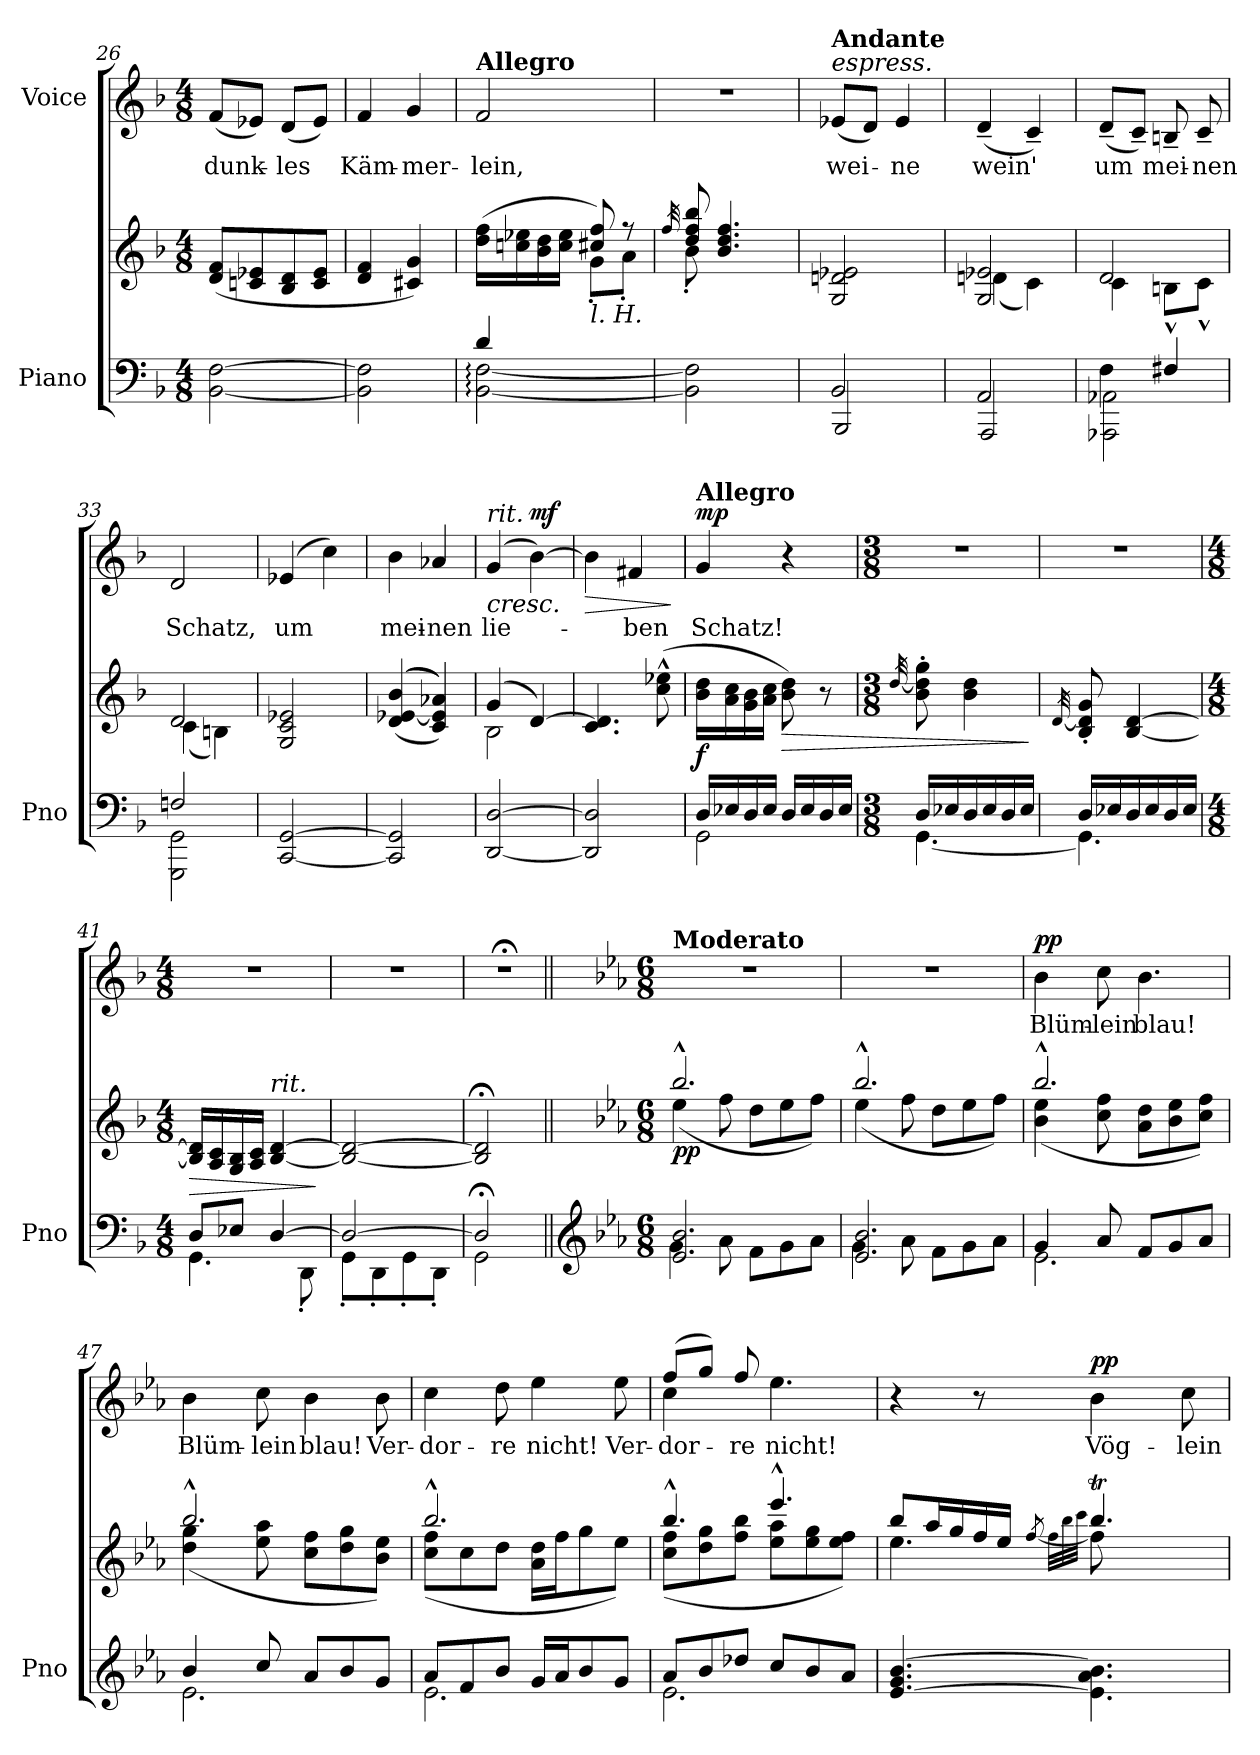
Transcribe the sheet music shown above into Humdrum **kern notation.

**kern	**kern	**dynam	**kern	**text	**dynam
*part2	*part2	*part2	*part1	*part1	*part1
*staff3	*staff2	*staff2/3	*staff1	*staff1	*staff1
*I"Piano	*	*	*I"Voice	*	*
*I'Pno	*	*	*	*	*
*clefF4	*clefG2	*	*clefG2	*	*
*k[b-]	*k[b-]	*	*k[b-]	*	*
*M4/8	*M4/8	*	*M4/8	*	*
=26	=26	=26	=26	=26	=26
!	!	!	!	!LO:LY:b	!
[2BB-\ [2F\	(<8d/ 8f/L	.	(<8f/L	dunk-	.
.	8cn/ 8e-X/	.	8e-X/J)	.	.
!	!	!	!	!LO:LY:b	!
.	8B-/ 8d/	.	(<8d/L	-les	.
.	8c/ 8e-/J	.	8e-/J)	.	.
=27	=27	=27	=27	=27	=27
!	!	!	!	!LO:LY:b	!
2BB-\] 2F\]	4d/ 4f/	.	4f/	Käm-	.
!	!	!	!	!LO:LY:b	!
.	4c#X/ 4g/)	.	4g/	-mer-	.
=28	=28	=28	=28	=28	=28
*^	*^	*	*	*	*
!	!	!	!	!	!LO:TX:a:B:t=Allegro	!	!
!	!	!	!	!	!	!LO:LY:b	!
4d/	[2BB-\: [2F\:	(>16dd\ 16ff\LL	4ryy	.	2f/	-lein,	.
.	.	16ccn\ 16ee-X\	.	.	.	.	.
.	.	16b-\ 16dd\	.	.	.	.	.
.	.	16cc\ 16ee-\JJ	.	.	.	.	.
!	!	!LO:TX:b:i:t=l. H.	!	!	!	!	!
4rGGyy	.	8cc#X/ 8ff/)	8g'\L	.	.	.	.
.	.	8r	8a'\J	.	.	.	.
!!LO:LB:g=z
=29	=29	=29	=29	=29	=29	=29	=29
.	.	32qff/	.	.	.	.	.
2ryy	2BB-\] 2F\]	8dd/ 8ff/ 8bb-/	8b-'\	.	2r	.	.
.	.	4.b-/ 4.dd/ 4.ff/	8ryy	.	.	.	.
.	.	.	4ryy	.	.	.	.
=30	=30	=30	=30	=30	=30	=30	=30
!	!	!	!	!	!LO:TX:a:i:t=espress.	!	!
!	!	!	!	!	!LO:TX:a:B:t=Andante	!	!
!	!	!	!	!	!	!LO:LY:b	!
*	*	*v	*v	*	*	*	*
2BB-/	2BBB-/	2G/ 2dn/ 2e-X/	.	(<8e-X/L	wei-	.
.	.	.	.	8d/J)	.	.
!	!	!	!	!	!LO:LY:b	!
.	.	.	.	4e-/	-ne	.
=31	=31	=31	=31	=31	=31	=31
*	*	*^	*	*	*	*
!	!	!	!	!	!	!LO:LY:b	!
2AA/	2AAA/	2G/ 2e-X/	(<4dn\	.	(<4d~/	wein'	.
.	.	.	4c\)	.	4c~/)	.	.
=32	=32	=32	=32	=32	=32	=32	=32
!	!	!	!	!	!	!LO:LY:b	!
4F\	2AAA-X\ 2AA-X\	2d/	4c\	.	(<8d~/L	um	.
.	.	.	.	.	8c~/J)	.	.
!	!	!	!	!	!	!LO:LY:b	!
4F#X/	.	.	8Bn^^\L	.	8Bn~/	mei-	.
!	!	!	!	!	!	!LO:LY:b	!
.	.	.	8c^^\J	.	8c~/	-nen	.
=33	=33	=33	=33	=33	=33	=33	=33
!	!	!	!	!	!	!LO:LY:b	!
2Fn/	2GGG\ 2GG\	2d/	(<4c\	.	2d/	Schatz,	.
.	.	.	4Bn\)	.	.	.	.
*v	*v	*	*	*	*	*	*
=34	=34	=34	=34	=34	=34	=34
!	!	!	!	!	!LO:LY:b	!
*	*v	*v	*	*	*	*
[2CC/ [2GG/	2G/ 2c/ 2e-X/	.	(>4e-X/	um	.
.	.	.	4cc\)	.	.
=35	=35	=35	=35	=35	=35
!	!	!	!	!LO:LY:b	!
2CC/] 2GG/]	(<(>(<4d/ [4e-X/ 4b-/	.	4b-\	mei-	.
!	!	!	!	!LO:LY:b	!
.	4c/ 4e-/] 4a-X/)))	.	4a-X/	-nen	.
=36	=36	=36	=36	=36	=36
*	*^	*	*	*	*
!	!	!	!	!LO:TX:a:i:t=rit.	!	!
!	!	!	!	!	!LO:LY:b	!LO:HP:b
[2DD/ [2D/	(>4g/	2B-\	.	(>4g/	lie-	<
!	!	!	!	!	!	!LO:DY:a
.	[4d/)	.	.	[4b-\)	.	mf
*	*v	*v	*	*	*	*
.	.	.	.	.	[
=37	=37	=37	=37	=37	=37
*	*	*	*MM70	*	*
!	!	!	!	!	!LO:HP:b
2DD/] 2D/]	4.c/ 4.d/]	.	4b-\]	.	>
!	!	!	!	!LO:LY:b	!
.	.	.	4f#X/	-ben	.
.	(>8cc\^^ 8ee-X\^^	.	.	.	.
.	.	.	.	.	]
!!LO:LB:g=z
=38	=38	=38	=38	=38	=38
*^	*	*	*	*	*
!	!	!	!	!LO:TX:a:B:t=Allegro	!	!
!	!	!	!LO:DY:b	!	!LO:LY:b	!LO:DY:a
16D/LL	2GG\	16b-\ 16dd\LL	f	4g/	Schatz!	mp
16E-X/	.	16a\ 16cc\	.	.	.	.
16D/	.	16g\ 16b-\	.	.	.	.
16E-/JJ	.	16a\ 16cc\JJ	.	.	.	.
!	!	!	!LO:HP:b	!	!	!
16D/LL	.	8b-\ 8dd\)	>	4r	.	.
16E-/	.	.	.	.	.	.
16D/	.	8r	.	.	.	.
16E-/JJ	.	.	.	.	.	.
=39	=39	=39	=39	=39	=39	=39
*M3/8	*	*M3/8	*	*M3/8	*	*
.	.	[32qdd/	.	.	.	.
16D/LL	[4.GG\	8b-\' 8dd\]' 8gg\'	.	4.r	.	.
16E-X/	.	.	.	.	.	.
16D/	.	4b-\ 4dd\	.	.	.	.
16E-/	.	.	.	.	.	.
16D/	.	.	.	.	.	.
16E-/JJ	.	.	.	.	.	.
*v	*v	*	*	*	*	*
.	.	]	.	.	.
=40	=40	=40	=40	=40	=40
.	[32qd/	.	.	.	.
*^	*	*	*	*	*
16D/LL	4.GG\]	8B-/' 8d/]' 8g/'	.	4.r	.	.
16E-X/	.	.	.	.	.	.
16D/	.	[4B-/ [4d/	.	.	.	.
16E-/	.	.	.	.	.	.
16D/	.	.	.	.	.	.
16E-/JJ	.	.	.	.	.	.
=41	=41	=41	=41	=41	=41	=41
*M4/8	*	*M4/8	*	*M4/8	*	*
!	!	!	!LO:HP:b	!	!	!
8D/L	4.GG\	16B-/] 16d/]LL	>	2r	.	.
.	.	16A/ 16c/	.	.	.	.
8E-X/J	.	16G/ 16B-/	.	.	.	.
.	.	16A/ 16c/JJ	.	.	.	.
!	!	!LO:TX:a:i:t=rit.	!	!	!	!
[4D/	.	[4B-/ [4d/	.	.	.	.
.	8DD'\	.	.	.	.	.
*v	*v	*	*	*	*	*
.	.	]	.	.	.
=42	=42	=42	=42	=42	=42
*^	*	*	*	*	*
2D/_	8GG'\L	2B-/_ 2d/_	.	2r	.	.
.	8DD'\	.	.	.	.	.
.	8GG'\	.	.	.	.	.
.	8DD'\J	.	.	.	.	.
=43	=43	=43	=43	=43	=43	=43
2D;</]	2GG\	2B-/];< 2d/];<	.	2r;<	.	.
!!LO:LB:g=z
=44||	=44||	=44||	=44||	=44||	=44||	=44||
*clefG2	*	*	*	*	*	*
*k[b-e-a-]	*	*k[b-e-a-]	*	*k[b-e-a-]	*	*
*M6/8	*	*M6/8	*	*M6/8	*	*
*	*	*^	*	*	*	*
!	!	!	!	!	!LO:TX:a:B:t=Moderato	!	!
!	!	!	!	!LO:DY:b	!	!	!
2.e-/ 2.b-/	4g\	2.bb-^^/	(<4ee-\	pp	2.r	.	.
.	8a-\	.	8ff\	.	.	.	.
.	8f\L	.	8dd\L	.	.	.	.
.	8g\	.	8ee-\	.	.	.	.
.	8a-\J	.	8ff\J)	.	.	.	.
=45	=45	=45	=45	=45	=45	=45	=45
2.e-/ 2.b-/	4g\	2.bb-^^/	(<4ee-\	.	2.r	.	.
.	8a-\	.	8ff\	.	.	.	.
.	8f\L	.	8dd\L	.	.	.	.
.	8g\	.	8ee-\	.	.	.	.
.	8a-\J	.	8ff\J)	.	.	.	.
=46	=46	=46	=46	=46	=46	=46	=46
!	!	!	!	!	!	!LO:LY:b	!LO:DY:a
4g/	2.e-\	2.bb-^^/	(<4b-\ 4ee-\	.	4b-\	Blüm-	pp
!	!	!	!	!	!	!LO:LY:b	!
8a-/	.	.	8cc\ 8ff\	.	8cc\	-lein	.
!	!	!	!	!	!	!LO:LY:b	!
8f/L	.	.	8a-\ 8dd\L	.	4.b-\	blau!	.
8g/	.	.	8b-\ 8ee-\	.	.	.	.
8a-/J	.	.	8cc\ 8ff\J)	.	.	.	.
=47	=47	=47	=47	=47	=47	=47	=47
!	!	!	!	!	!	!LO:LY:b	!
4b-/	2.e-\	2.bb-^^/	(<4dd\ 4gg\	.	4b-\	Blüm-	.
!	!	!	!	!	!	!LO:LY:b	!
8cc/	.	.	8ee-\ 8aa-\	.	8cc\	-lein	.
!	!	!	!	!	!	!LO:LY:b	!
8a-/L	.	.	8cc\ 8ff\L	.	4b-\	blau!	.
8b-/	.	.	8dd\ 8gg\	.	.	.	.
!	!	!	!	!	!	!LO:LY:b	!
8g/J	.	.	8b-\ 8ee-\J)	.	8b-\	Ver-	.
=48	=48	=48	=48	=48	=48	=48	=48
!	!	!	!	!	!	!LO:LY:b	!
8a-/L	2.e-\	2.bb-^^/	(<8cc\ 8ff\L	.	4cc\	-dor-	.
8f/	.	.	8cc\	.	.	.	.
!	!	!	!	!	!	!LO:LY:b	!
8b-/J	.	.	8dd\J	.	8dd\	-re	.
!	!	!	!	!	!	!LO:LY:b	!
16g/LL	.	.	16a-\ 16dd\LL	.	4ee-\	nicht!	.
16a-/J	.	.	16ff\J	.	.	.	.
8b-/	.	.	8gg\	.	.	.	.
!	!	!	!	!	!	!LO:LY:b	!
8g/J	.	.	8ee-\J)	.	8ee-\	Ver-	.
!!LO:PB:g=z
=49	=49	=49	=49	=49	=49	=49	=49
!	!	!	!	!	!	!LO:LY:b	!
*	*	*	*	*	*^	*	*
8a-/L	2.e-\	4.bb-^^/	(<8cc\ 8ff\L	.	(>8ff/L	4cc\	-dor-	.
8b-/	.	.	8dd\ 8gg\	.	8gg/J)	.	.	.
!	!	!	!	!	!	!	!LO:LY:b	!
8dd-X/J	.	.	8ff\ 8bb-\J	.	8ff/	2ryy	-re	.
!	!	!	!	!	!	!	!LO:LY:b	!
8cc/L	.	4.eee-^^/	8ee-\ 8aa-\L	.	4.ee-\	.	nicht!	.
8b-/	.	.	8ee-\ 8gg\	.	.	.	.	.
8a-/J	.	.	8ee-\ 8ff\J)	.	.	.	.	.
*	*	*	*	*	*v	*v	*	*
=50	=50	=50	=50	=50	=50	=50	=50
*	*^	*	*	*	*	*	*
2ryy	2.ryy	[4.e-/ 4.g/ [4.b-/	8bb-/L	4.ee-\	.	4r	.	.
.	.	.	16aa-/L	.	.	.	.	.
!	!	!	!	!	!LO:DY:b	!	!	!
!	!	!	!	!	!LO:DY:n=1:b	!	!	!
.	.	.	16gg/	.	other-dynamics pp	.	.	.
.	.	.	16ff/	.	.	8r	.	.
.	.	.	16ee-/JJ	.	.	.	.	.
.	.	.	32qff\LLL	.	.	.	.	.
.	.	.	32qbb-\	.	.	.	.	.
.	.	.	32qccc\JJJ	[8qff/	.	.	.	.
!	!	!	!	!	!	!	!LO:LY:b	!LO:DY:a
.	.	4.e-\] 4.a-\ 4.b-\]	4.bb-T/	8ff\L]	.	4b-\	Vög-	pp
16ee-/L	.	.	.	4ryy	.	.	.	.
16ddn/	.	.	.	.	.	.	.	.
!	!	!	!	!	!	!	!LO:LY:b	!
16cc/	.	.	.	.	.	8cc\	-lein	.
16b-TTT/JJ	.	.	.	.	.	.	.	.
*v	*v	*v	*	*	*	*	*	*
*	*v	*v	*	*	*	*
=	=	=	=	=	=
*-	*-	*-	*-	*-	*-
